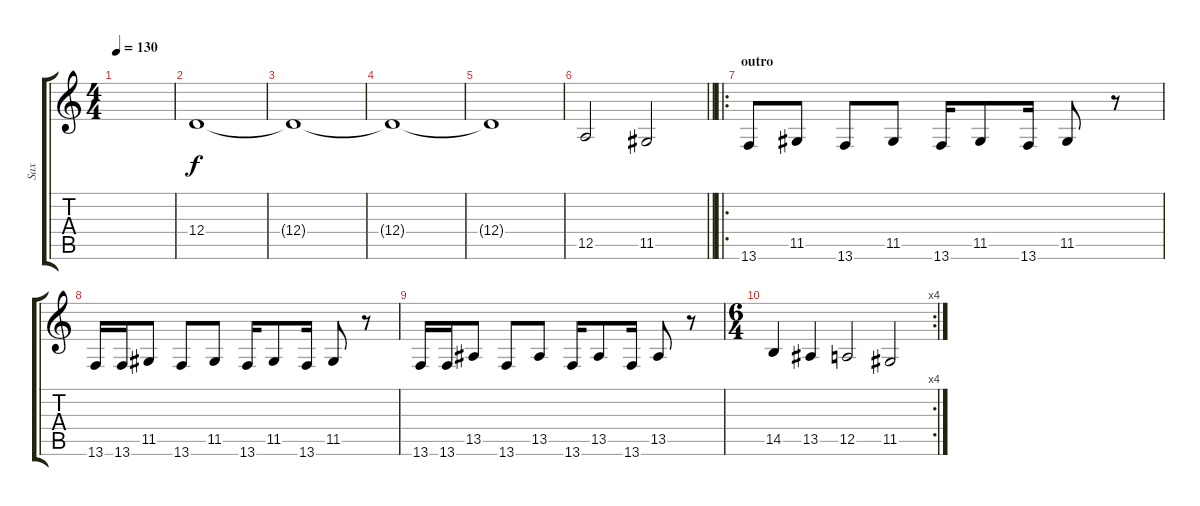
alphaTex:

\track ("Sax" "Sax") {instrument baritonesax}
\staff {score tabs}
\tuning (E4 B3 G3 D3 A2 E2) {hide}
\ts (4 4)
\tempo 130
\clef g2
\ks c
|
12.4.1{volume 0} |
12.4{t}.1{volume 13} |
12.4{t}.1 |
12.4{t}.1 |
\barLineRight lightlight
12.5.2 11.5.2 |
\ro
\section ("" "outro")
13.6.8 11.5.8 13.6.8 11.5.8 13.6.16 11.5.8 13.6.16 11.5.8 r.8 |
13.6.16 13.6.16 11.5.8 13.6.8 11.5.8 13.6.16 11.5.8 13.6.16 11.5.8 r.8 |
13.6.16 13.6.16 13.5.8 13.6.8 13.5.8 13.6.16 13.5.8 13.6.16 13.5.8 r.8 |
\rc 4
\ts (6 4)
14.5.4 13.5.4 12.5.2 11.5.2
